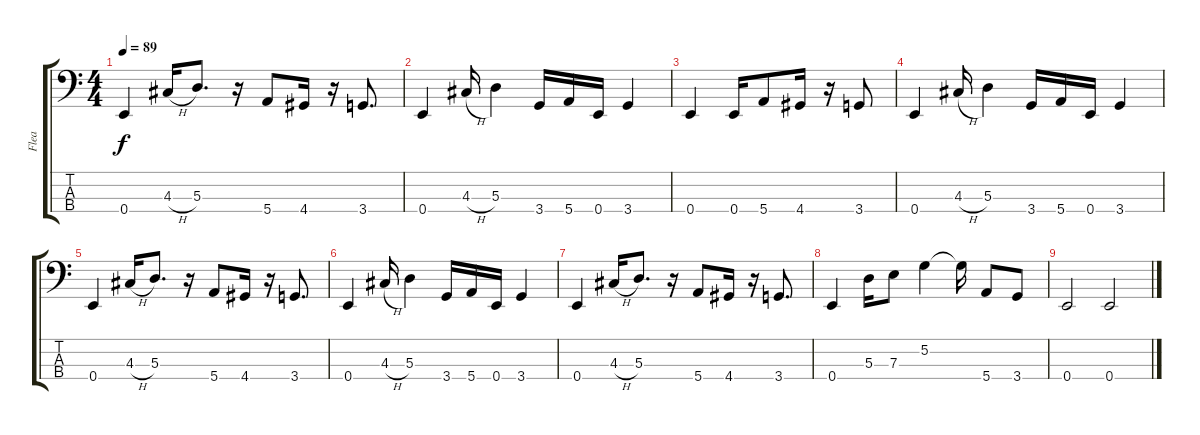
\track ("Flea" "Flea") {instrument electricbassfinger}
\staff {score tabs}
\tuning (G2 D2 A1 E1) {hide}
\ts (4 4)
\tempo 89
\clef f4
\ks c
0.4.4{dy f} 4.3{h}.16 5.3.8{d} r.16 5.4.8 4.4.16 r.16 3.4.8{d} |
0.4.4 4.3{h}.16 5.3.4 3.4.16 5.4.16 0.4.16 3.4.4 |
0.4.4 0.4.16 5.4.8 4.4.16 r.16 3.4.8 |
0.4.4 4.3{h}.16 5.3.4 3.4.16 5.4.16 0.4.16 3.4.4 |
0.4.4 4.3{h}.16 5.3.8{d} r.16 5.4.8 4.4.16 r.16 3.4.8{d} |
0.4.4 4.3{h}.16 5.3.4 3.4.16 5.4.16 0.4.16 3.4.4 |
0.4.4 4.3{h}.16 5.3.8{d} r.16 5.4.8 4.4.16 r.16 3.4.8{d} |
0.4.4 5.3.16 7.3.8 5.2.4 5.2{t}.16 5.4.8 3.4.8 |
0.4.2 0.4.2
